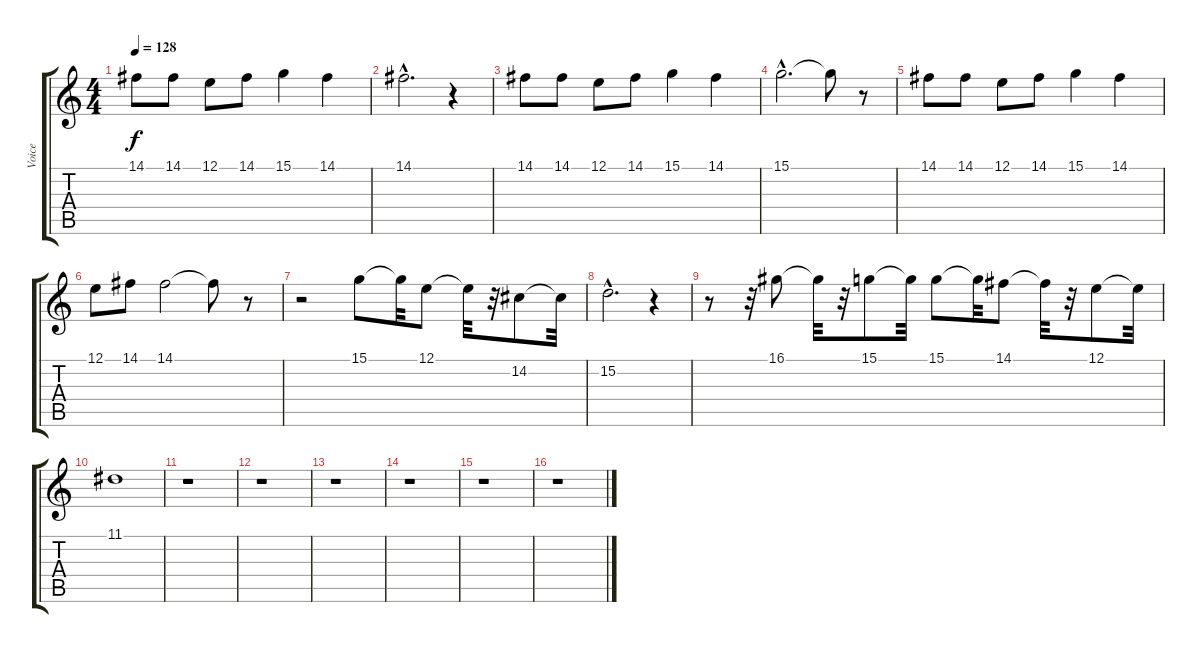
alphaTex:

\track ("Voice" "Voice") {instrument churchorgan}
\staff {score tabs}
\tuning (E4 B3 G3 D3 A2 E2) {hide}
\ts (4 4)
\tempo 128
\clef g2
\ks c
14.1.8{dy f} 14.1.8 12.1.8 14.1.8 15.1.4 14.1.4 |
14.1{hac}.2{d} r.4 |
14.1.8 14.1.8 12.1.8 14.1.8 15.1.4 14.1.4 |
15.1{hac}.2{d} 15.1{t}.8 r.8 |
14.1.8 14.1.8 12.1.8 14.1.8 15.1.4 14.1.4 |
12.1.8 14.1.8 14.1.2 14.1{t}.8 r.8 |
r.2 15.1.8 15.1{t}.32 12.1.8 12.1{t}.32 r.32 14.2.8 14.2{t}.32 |
15.2{hac}.2{d} r.4 |
r.8 r.32 16.1.8 16.1{t}.32 r.32 15.1.8 15.1{t}.32 15.1.8 15.1{t}.32 14.1.8 14.1{t}.32 r.32 12.1.8 12.1{t}.32 |
11.1.1 |
r.1 |
r.1 |
r.1 |
r.1 |
r.1 |
r.1
